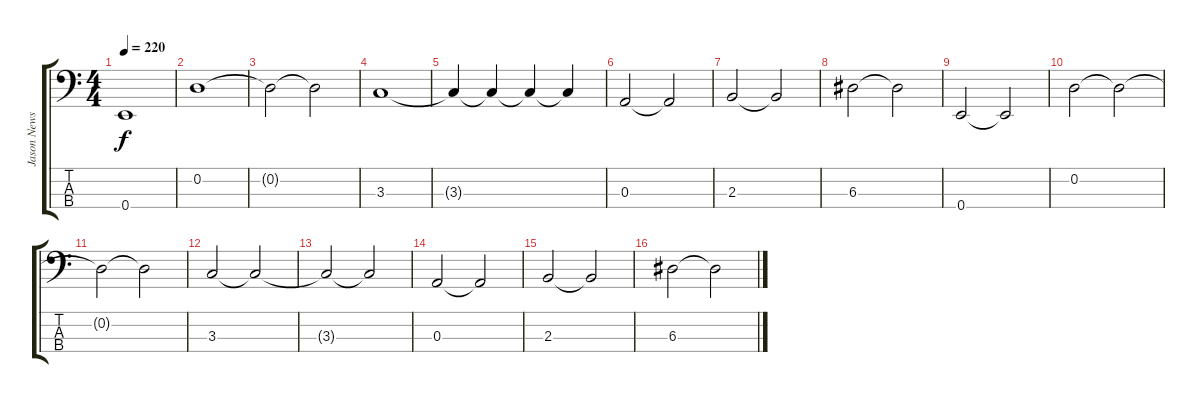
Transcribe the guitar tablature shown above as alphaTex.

\track ("Jason Newsted/Cliff Burton Bass" "Jason News") {instrument electricbasspick}
\staff {score tabs}
\tuning (G2 D2 A1 E1) {hide}
\ts (4 4)
\tempo 220
\clef f4
\ks c
0.4.1{dy f} |
0.2.1 |
0.2{t}.2 0.2{t}.2 |
3.3.1 |
3.3{t}.4 3.3{t}.4 3.3{t}.4 3.3{t}.4 |
0.3.2 0.3{t}.2 |
2.3.2 2.3{t}.2 |
6.3.2 6.3{t}.2 |
0.4.2 0.4{t}.2 |
0.2.2 0.2{t}.2 |
0.2{t}.2 0.2{t}.2 |
3.3.2 3.3{t}.2 |
3.3{t}.2 3.3{t}.2 |
0.3.2 0.3{t}.2 |
2.3.2 2.3{t}.2 |
6.3.2 6.3{t}.2
